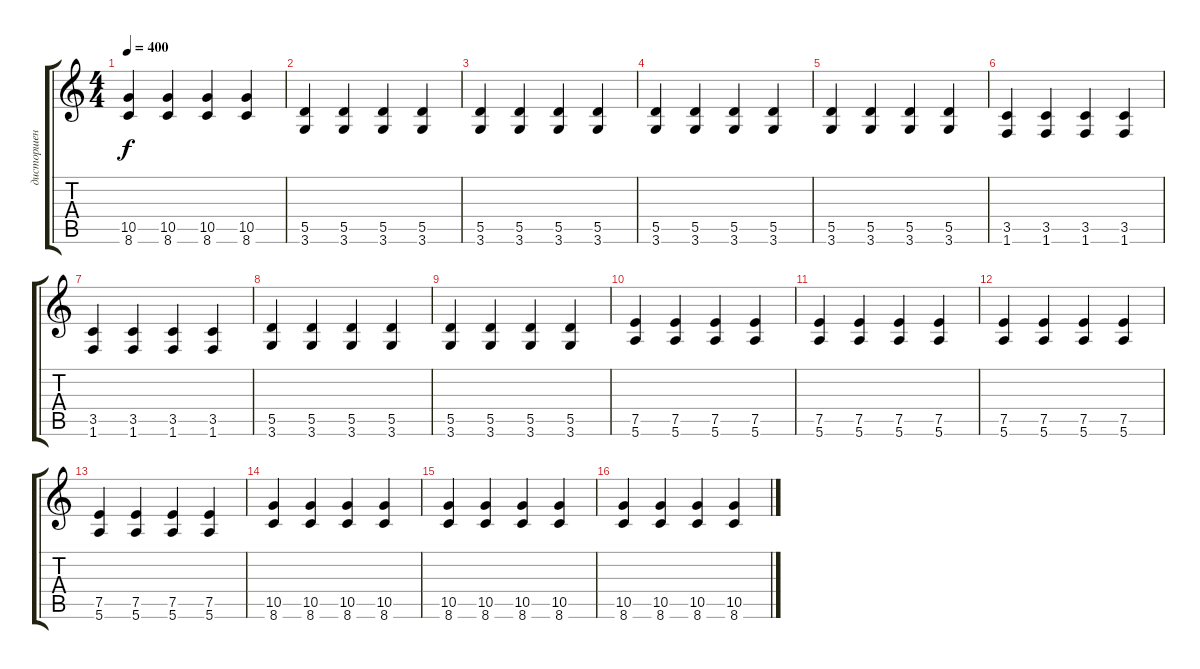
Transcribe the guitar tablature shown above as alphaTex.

\track ("дисторшен" "дисторшен") {instrument distortionguitar}
\staff {score tabs}
\tuning (E4 B3 G3 D3 A2 E2) {hide}
\ts (4 4)
\tempo 400
\clef g2
\ks c
(10.5 8.6).4{dy f} (10.5 8.6).4 (10.5 8.6).4 (10.5 8.6).4 |
(5.5 3.6).4 (5.5 3.6).4 (5.5 3.6).4 (5.5 3.6).4 |
(5.5 3.6).4 (5.5 3.6).4 (5.5 3.6).4 (5.5 3.6).4 |
(5.5 3.6).4 (5.5 3.6).4 (5.5 3.6).4 (5.5 3.6).4 |
(5.5 3.6).4 (5.5 3.6).4 (5.5 3.6).4 (5.5 3.6).4 |
(3.5 1.6).4 (3.5 1.6).4 (3.5 1.6).4 (3.5 1.6).4 |
(3.5 1.6).4 (3.5 1.6).4 (3.5 1.6).4 (3.5 1.6).4 |
(5.5 3.6).4 (5.5 3.6).4 (5.5 3.6).4 (5.5 3.6).4 |
(5.5 3.6).4 (5.5 3.6).4 (5.5 3.6).4 (5.5 3.6).4 |
(7.5 5.6).4 (7.5 5.6).4 (7.5 5.6).4 (7.5 5.6).4 |
(7.5 5.6).4 (7.5 5.6).4 (7.5 5.6).4 (7.5 5.6).4 |
(7.5 5.6).4 (7.5 5.6).4 (7.5 5.6).4 (7.5 5.6).4 |
(7.5 5.6).4 (7.5 5.6).4 (7.5 5.6).4 (7.5 5.6).4 |
(10.5 8.6).4 (10.5 8.6).4 (10.5 8.6).4 (10.5 8.6).4 |
(10.5 8.6).4 (10.5 8.6).4 (10.5 8.6).4 (10.5 8.6).4 |
(10.5 8.6).4 (10.5 8.6).4 (10.5 8.6).4 (10.5 8.6).4
